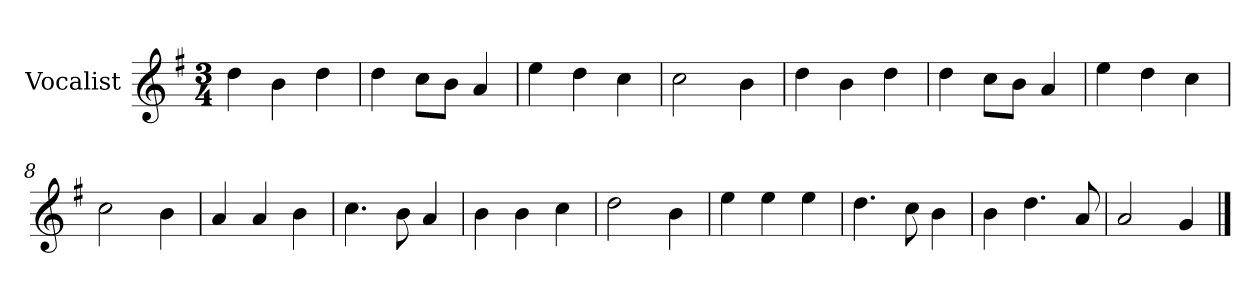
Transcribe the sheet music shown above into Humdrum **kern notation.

**kern
*part1
*staff1
*I"Vocalist
*k[f#]
*G:
*M3/4
=1
4dd
4b
4dd
=2
4dd
8ccL
8bJ
4a
=3
4ee
4dd
4cc
=4
2cc
4b
=5
4dd
4b
4dd
=6
4dd
8ccL
8bJ
4a
=7
4ee
4dd
4cc
=8
2cc
4b
=9
4a
4a
4b
=10
4.cc
8b
4a
=11
4b
4b
4cc
=12
2dd
4b
=13
4ee
4ee
4ee
=14
4.dd
8cc
4b
=15
4b
4.dd
8a
=16
2a
4g
==
*-
